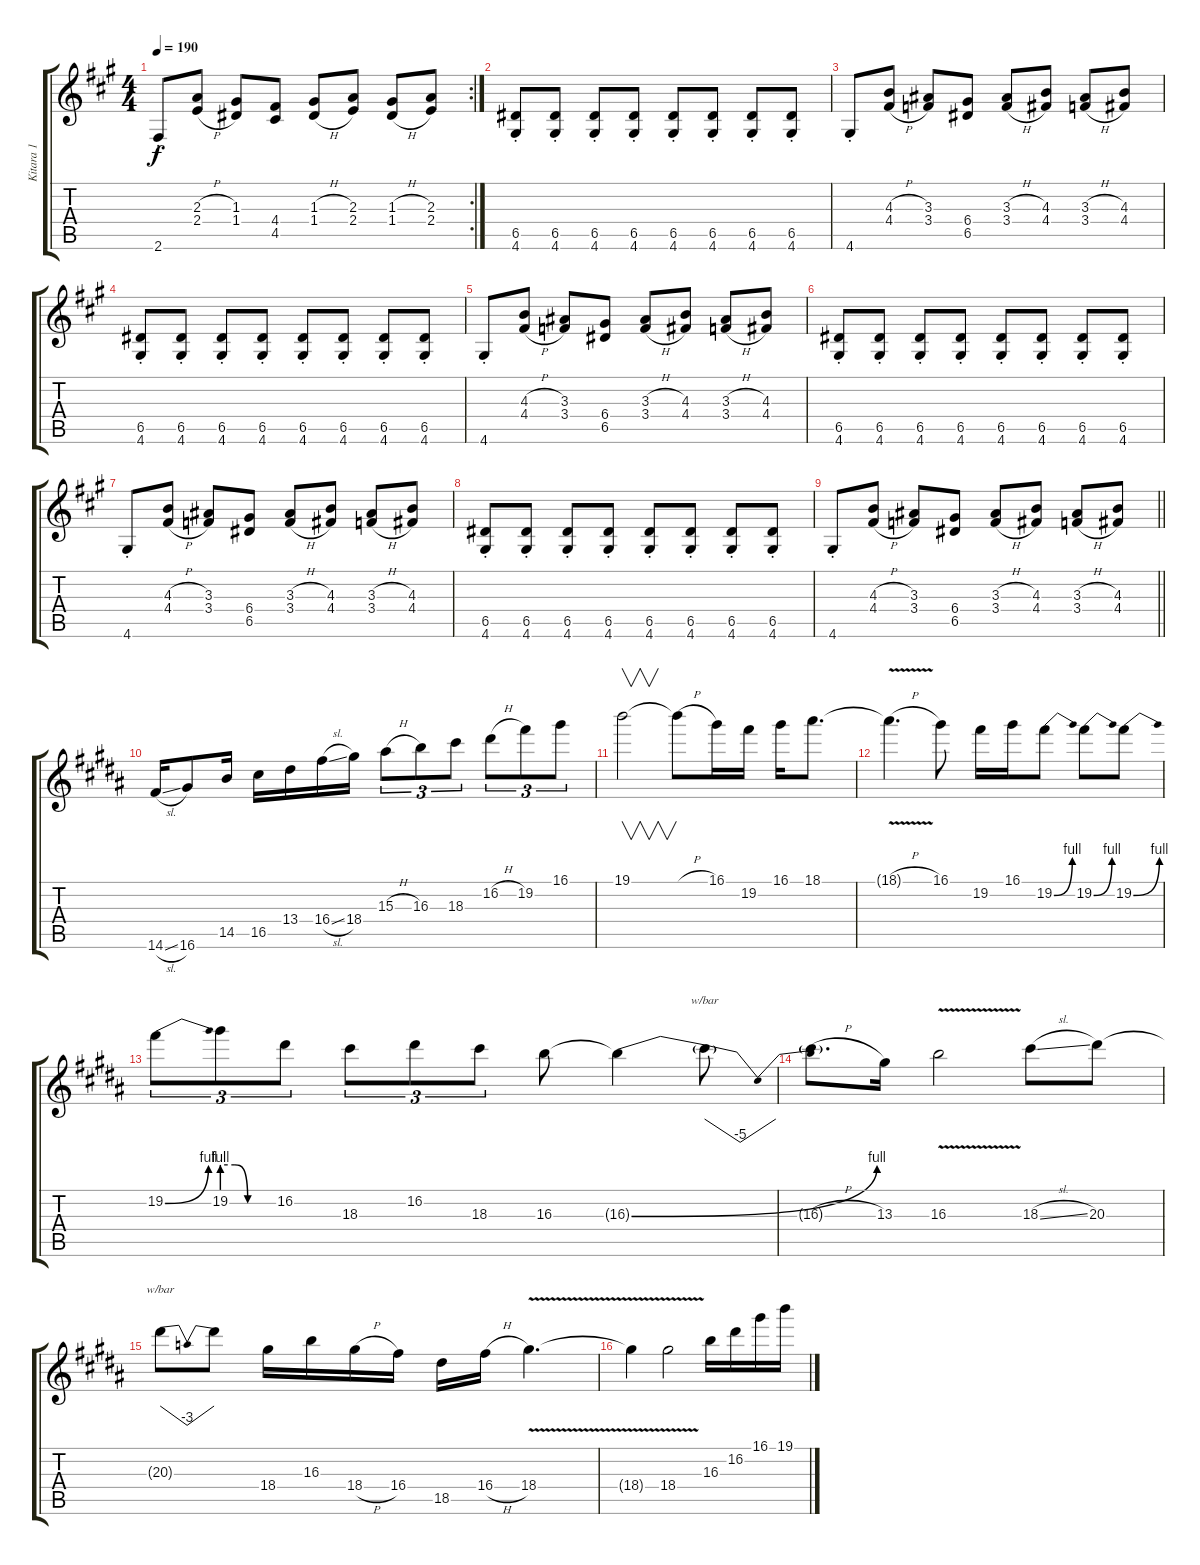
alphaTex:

\track ("Kitara 1" "Kitara 1") {instrument distortionguitar}
\staff {score tabs}
\tuning (E4 B3 G3 D3 A2 E2) {hide}
\rc 2
\ts (4 4)
\tempo 190
\clef g2
\ks a
2.6{st}.8{dy f} (2.3{h} 2.4{h}).8 (1.3 1.4).8 (4.4 4.5).8 (1.3{h} 1.4{h}).8 (2.3 2.4).8 (1.3{h} 1.4{h}).8 (2.3 2.4).8 |
(6.5{st} 4.6{st}).8 (6.5{st} 4.6{st}).8 (6.5{st} 4.6{st}).8 (6.5{st} 4.6{st}).8 (6.5{st} 4.6{st}).8 (6.5{st} 4.6{st}).8 (6.5{st} 4.6{st}).8 (6.5{st} 4.6{st}).8 |
4.6{st}.8 (4.3{h} 4.4{h}).8 (3.3 3.4).8 (6.4 6.5).8 (3.3{h} 3.4{h}).8 (4.3 4.4).8 (3.3{h} 3.4{h}).8 (4.3 4.4).8 |
(6.5{st} 4.6{st}).8 (6.5{st} 4.6{st}).8 (6.5{st} 4.6{st}).8 (6.5{st} 4.6{st}).8 (6.5{st} 4.6{st}).8 (6.5{st} 4.6{st}).8 (6.5{st} 4.6{st}).8 (6.5{st} 4.6{st}).8 |
4.6{st}.8 (4.3{h} 4.4{h}).8 (3.3 3.4).8 (6.4 6.5).8 (3.3{h} 3.4{h}).8 (4.3 4.4).8 (3.3{h} 3.4{h}).8 (4.3 4.4).8 |
(6.5{st} 4.6{st}).8 (6.5{st} 4.6{st}).8 (6.5{st} 4.6{st}).8 (6.5{st} 4.6{st}).8 (6.5{st} 4.6{st}).8 (6.5{st} 4.6{st}).8 (6.5{st} 4.6{st}).8 (6.5{st} 4.6{st}).8 |
4.6{st}.8 (4.3{h} 4.4{h}).8 (3.3 3.4).8 (6.4 6.5).8 (3.3{h} 3.4{h}).8 (4.3 4.4).8 (3.3{h} 3.4{h}).8 (4.3 4.4).8 |
(6.5{st} 4.6{st}).8 (6.5{st} 4.6{st}).8 (6.5{st} 4.6{st}).8 (6.5{st} 4.6{st}).8 (6.5{st} 4.6{st}).8 (6.5{st} 4.6{st}).8 (6.5{st} 4.6{st}).8 (6.5{st} 4.6{st}).8 |
\barLineRight lightlight
4.6{st}.8 (4.3{h} 4.4{h}).8 (3.3 3.4).8 (6.4 6.5).8 (3.3{h} 3.4{h}).8 (4.3 4.4).8 (3.3{h} 3.4{h}).8 (4.3 4.4).8 |
\ks b
14.6{sl}.16{instrument overdrivenguitar} 16.6.8 14.5.16 16.5.16 13.4.16 16.4{sl}.16 18.4.16 15.3{h}.8{tu (3 2)} 16.3.8{tu (3 2)} 18.3.8{tu (3 2)} 16.2{h}.8{tu (3 2)} 19.2.8{tu (3 2)} 16.1.8{tu (3 2)} |
19.1.2{v} 19.1{h t}.8 16.1.16 19.2.16 16.1.16 18.1.8{d} |
18.1{v h t}.4{d} 16.1.8 19.2.16 16.1.16 19.2{be (bend 0 0 60 4)}.8 19.2{be (bend 0 0 60 4)}.8 19.2{be (bend 0 0 60 4)}.8 |
19.2{be (bend 0 0 60 4)}.8{tu (3 2)} 19.2{be (custom 0 4 15 4 30 0 60 0)}.8{tu (3 2)} 16.2.8{tu (3 2)} 18.3.8{tu (3 2)} 16.2.8{tu (3 2)} 18.3.8{tu (3 2)} 16.3.8 16.3{be (bend 0 0 60 4) t}.4 16.3{t}.8{tbe (dip default 0 0 30 -20 60 0)} |
16.3{h t}.8{d} 13.3.16 16.3{v}.2 18.3{sl}.8 20.3.8 |
20.3{t}.8{tbe (dip default 0 0 30 -12 60 0)} 20.3{t}.8 18.4.16 16.3.16 18.4{h}.16 16.4.16 18.5.16 16.4{h}.16 18.4{v}.4{d} |
18.4{t}.4 18.4{v}.2 16.3.16 16.2.16 16.1.16 19.1.16
